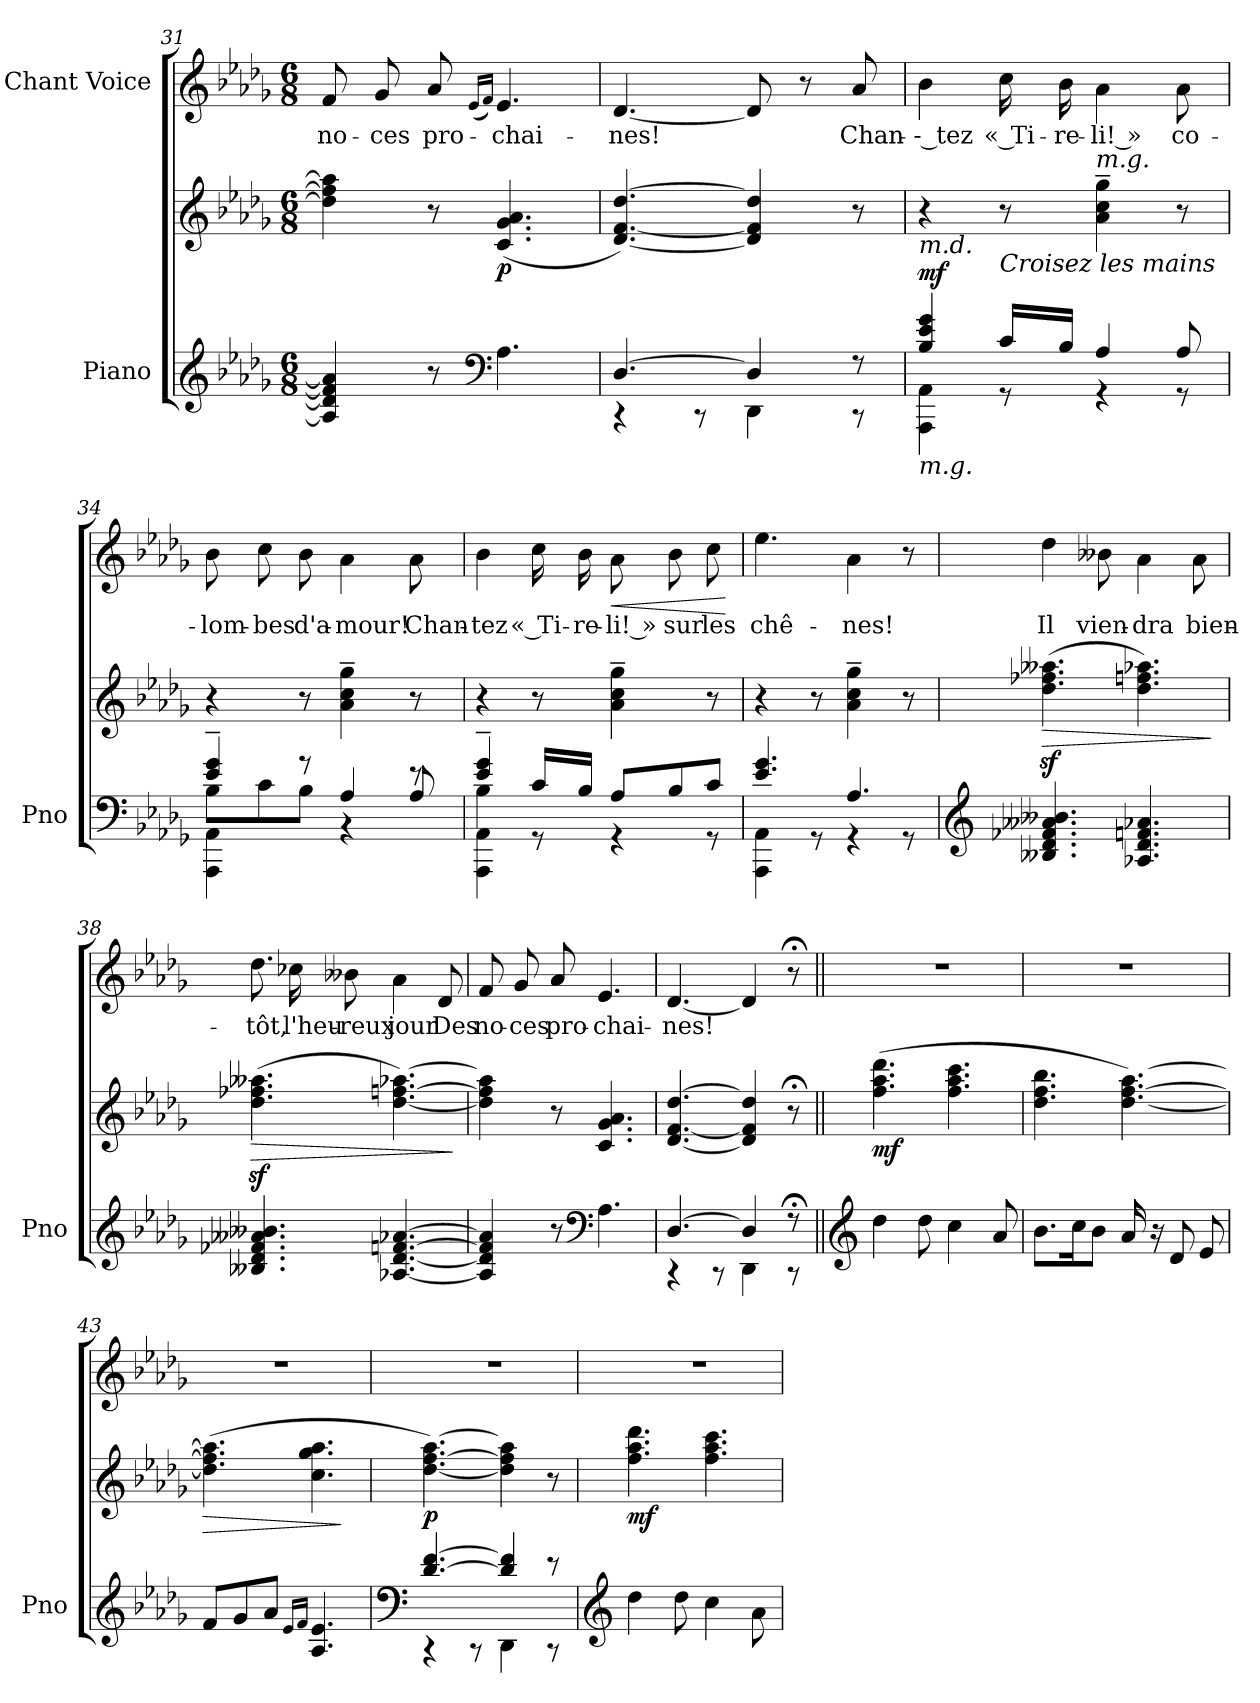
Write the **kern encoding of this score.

**kern	**kern	**dynam	**kern	**text	**dynam
*part2	*part2	*part2	*part1	*part1	*part1
*staff3	*staff2	*staff2/3	*staff1	*staff1	*staff1
*I"Piano	*	*	*I"Chant Voice	*	*
*I'Pno	*	*	*	*	*
*clefG2	*clefG2	*	*clefG2	*	*
*k[b-e-a-d-g-]	*k[b-e-a-d-g-]	*	*k[b-e-a-d-g-]	*	*
*M6/8	*M6/8	*	*M6/8	*	*
=31	=31	=31	=31	=31	=31
!	!	!	!	!LO:LY:b	!
4A-/] 4d-/] 4f/] 4a-/]	4dd-\] 4ff\] 4aa-\]	.	8f/	no-	.
!	!	!	!	!LO:LY:b	!
.	.	.	8g-/	-ces	.
!	!	!	!	!LO:LY:b	!
8r	8r	.	8a-/	pro-	.
*clefF4	*	*	*	*	*
.	.	.	(16qe-/LL	.	.
.	.	.	16qf/JJ)	.	.
!	!	!LO:DY:b	!	!LO:LY:b	!
4.A-\	(>4.c/ 4.g-/ 4.a-/	p	4.e-/	-chai-	.
=32	=32	=32	=32	=32	=32
*^	*	*	*	*	*
!	!	!	!	!	!LO:LY:b	!
[4.D-/	4r	[4.d-/ [>4.f/ [4.dd-/)	.	[4.d-/	-nes!	.
.	8r	.	.	.	.	.
4D-/]	4DD-\	4d-/] 4f/] 4dd-/]	.	8d-/]	.	.
!	!	!	!	!	!	!LO:DY:a
!	!	!	!	!	!	!LO:DY:n=1:a
.	.	.	.	8r	.	other-dynamics f
!	!	!	!	!	!LO:LY:b	!
8r	8r	8r	.	8a-/	Chan-	.
!!LO:PB:g=z
=33	=33	=33	=33	=33	=33	=33
!LO:TX:b:i:t=m.g.	!	!	!	!	!	!
!LO:TX:a:i:t=m.d.	!	!	!	!	!	!
!	!	!	!LO:DY:a=2	!	!LO:LY:b	!
4B-/ 4e-/ 4g-/	4AAA-\ 4AA-\	4r	mf	4b-\	-- tez	.
!	!	!LO:TX:b:i:t=Croisez les mains	!	!	!	!
!	!	!	!	!	!LO:LY:b	!
16c/LL	8r	8r	.	16cc\	« Ti-	.
!	!	!	!	!	!LO:LY:b	!
16B-/JJ	.	.	.	16b-\	-re-	.
!	!	!LO:TX:a:i:t=m.g.	!	!	!	!
!	!	!	!	!	!LO:LY:b	!
4A-/	4r	4a-\~ 4cc\~ 4gg-\~	.	4a-\	-li! »	.
!	!	!	!	!	!LO:LY:b	!
8A-/	8r	8r	.	8a-\	co-	.
=34	=34	=34	=34	=34	=34	=34
*	*^	*	*	*	*	*
!	!	!	!	!	!	!LO:LY:b	!
4e-/~ 4g-/~	4AAA-\ 4AA-\	8B-\L	4r	.	8b-\	-lom-	.
!	!	!	!	!	!	!LO:LY:b	!
.	.	8c\	.	.	8cc\	-bes	.
!	!	!	!	!	!	!LO:LY:b	!
8ryy	8r	8B-\J	8r	.	8b-\	d'a-	.
!	!	!	!	!	!	!LO:LY:b	!
4ryy	4A-/	4r	4a-\~ 4cc\~ 4gg-\~	.	4a-\	-mour!	.
!	!	!	!	!	!	!LO:LY:b	!
8r	8A-/	8ryy	8r	.	8a-\	Chan-	.
=35	=35	=35	=35	=35	=35	=35	=35
!	!	!	!	!	!	!LO:LY:b	!
4e-/~ 4g-/~	4AAA-\ 4AA-\	4B-\	4r	.	4b-\	-tez	.
!	!	!	!	!	!	!LO:LY:b	!
16c/LL	8r	2ryy	8r	.	16cc\	« Ti-	.
!	!	!	!	!	!	!LO:LY:b	!
16B-/JJ	.	.	.	.	16b-\	-re-	.
!	!	!	!	!	!	!LO:LY:b	!LO:HP:b
8A-/L	4r	.	4a-\~ 4cc\~ 4gg-\~	.	8a-\	-li! »	<
!	!	!	!	!	!	!LO:LY:b	!
8B-/	.	.	.	.	8b-\	sur	.
!	!	!	!	!	!	!LO:LY:b	!
8c/J	8r	.	8r	.	8cc\	les	.
*v	*v	*v	*	*	*	*	*
.	.	.	.	.	[
=36	=36	=36	=36	=36	=36
*^	*	*	*	*	*
!	!	!	!	!	!LO:LY:b	!
4.e-/ 4.g-/	4AAA-\ 4AA-\	4r	.	4.ee-\	chê-	.
.	8r	8r	.	.	.	.
!	!	!	!	!	!LO:LY:b	!
4.A-/	4r	4a-\~ 4cc\~ 4gg-\~	.	4a-\	-nes!	.
.	8r	8r	.	8r	.	.
*v	*v	*	*	*	*	*
!!LO:LB:g=z
=37	=37	=37	=37	=37	=37
*clefG2	*	*	*	*	*
*^	*	*	*	*	*
!	!	!	!LO:HP:b	!	!LO:LY:b	!
*v	*v	*	*	*	*	*
4.B--X/ 4.d-/ 4.f-X/ 4.a--X/ 4.b--X/	(4.dd-\z< 4.ff-X\z< 4.aa--X\z<	>	4dd-\	Il	.
!	!	!	!	!LO:LY:b	!
.	.	.	8b--X\	vien-	.
!	!	!	!	!LO:LY:b	!
4.A-X/ 4.d-/ 4.fn/ 4.a-X/	4.dd-\ 4.ffn\ 4.aa-X\)	.	4a-\	-dra	.
!	!	!	!	!LO:LY:b	!
.	.	.	8a-\	bien-	.
.	.	]	.	.	.
=38	=38	=38	=38	=38	=38
!	!	!LO:HP:b	!	!LO:LY:b	!
4.B--X/ 4.d-/ 4.f-X/ 4.a--X/ 4.b--X/	(4.dd-\z< 4.ff-X\z< 4.aa--X\z<	>	8.dd-\	-tôt,	.
!	!	!	!	!LO:LY:b	!
.	.	.	16cc-X\	l'heu-	.
!	!	!	!	!LO:LY:b	!
.	.	.	8b--X\	-reux	.
!	!	!	!	!LO:LY:b	!
[4.A-X/ [4.d-/ [>4.fn/ [4.a-X/	[4.dd-\ [4.ffn\ [4.aa-X\)	.	4a-\	jour	.
!	!	!	!	!LO:LY:b	!
.	.	.	8d-/	Des	.
.	.	]	.	.	.
=39	=39	=39	=39	=39	=39
!	!	!	!	!LO:LY:b	!
4A-/] 4d-/] 4f/] 4a-/]	4dd-\] 4ff\] 4aa-\]	.	8f/	no-	.
!	!	!	!	!LO:LY:b	!
.	.	.	8g-/	-ces	.
!	!	!	!	!LO:LY:b	!
8r	8r	.	8a-/	pro-	.
*clefF4	*	*	*	*	*
!	!	!	!	!LO:LY:b	!
4.A-\	4.c/ 4.g-/ 4.a-/	.	4.e-/	-chai-	.
=40	=40	=40	=40	=40	=40
*^	*	*	*	*	*
!	!	!	!	!	!LO:LY:b	!
[4.D-/	4r	[4.d-/ [>4.f/ [4.dd-/	.	[4.d-/	-nes!	.
.	8r	.	.	.	.	.
4D-/]	4DD-\	4d-/] 4f/] 4dd-/]	.	4d-/]	.	.
8r;<	8r	8r;<	.	8r;<	.	.
*v	*v	*	*	*	*	*
=41||	=41||	=41||	=41||	=41||	=41||
*clefG2	*	*	*	*	*
*^	*	*	*	*	*
!	!	!	!LO:DY:b	!	!	!
*v	*v	*	*	*	*	*
4dd-\	(4.ff\ 4.aa-\ 4.ddd-\	mf	2.r	.	.
8dd-\	.	.	.	.	.
4cc\	4.ff\ 4.aa-\ 4.ccc\	.	.	.	.
8a-/	.	.	.	.	.
!!LO:LB:g=z
=42	=42	=42	=42	=42	=42
8.b-\L	4.dd-\ 4.ff\ 4.bb-\	.	2.r	.	.
16cc\K	.	.	.	.	.
8b-\J	.	.	.	.	.
16a-/LL	[4.dd-\ [4.ff\ [4.aa-\)	.	.	.	.
16r	.	.	.	.	.
8d-/	.	.	.	.	.
8e-/J	.	.	.	.	.
=43	=43	=43	=43	=43	=43
!	!	!LO:HP:b	!	!	!
8f/L	(4.dd-\] 4.ff\] 4.aa-\]	>	2.r	.	.
8g-/	.	.	.	.	.
8a-/J	.	.	.	.	.
16qe-/LL	.	.	.	.	.
16qf/JJ	.	.	.	.	.
4.A-/ 4.e-/	4.cc\ 4.gg-\ 4.aa-\	.	.	.	.
.	.	]	.	.	.
=44	=44	=44	=44	=44	=44
*clefF4	*	*	*	*	*
*^	*	*	*	*	*
!	!	!	!LO:DY:b	!	!	!
[4.d-/ [4.f/	4r	[4.dd-\ [4.ff\ [4.aa-\)	p	2.r	.	.
.	8r	.	.	.	.	.
4d-/] 4f/]	4DD-\	4dd-\] 4ff\] 4aa-\]	.	.	.	.
8r	8r	8r	.	.	.	.
*v	*v	*	*	*	*	*
=45	=45	=45	=45	=45	=45
*clefG2	*	*	*	*	*
*^	*	*	*	*	*
!	!	!	!LO:DY:b	!	!	!
*v	*v	*	*	*	*	*
4dd-\	4.ff\ 4.aa-\ 4.ddd-\	mf	2.r	.	.
8dd-\	.	.	.	.	.
4cc\	4.ff\ 4.aa-\ 4.ccc\	.	.	.	.
8a-\	.	.	.	.	.
=	=	=	=	=	=
*-	*-	*-	*-	*-	*-
